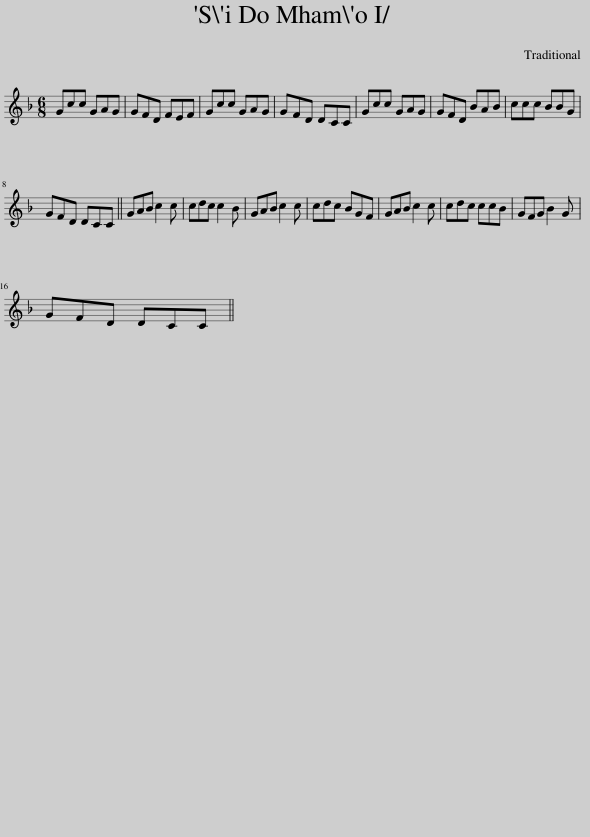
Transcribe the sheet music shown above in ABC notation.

X:1
L:1/8
M:6/8
I:linebreak $
K:F
V:1 treble
V:1
 Gcc GAG | GFD FEF | Gcc GAG | GFD DCC | Gcc GAG | %5
 GFD BAB | ccc BBG |$ GFD DCC || GAB c2 c | cdc c2 B | %10
 GAB c2 c | cdc BGF | GAB c2 c | cdc ccB | GFG B2 G |$ %15
 GFD DCC || %16
